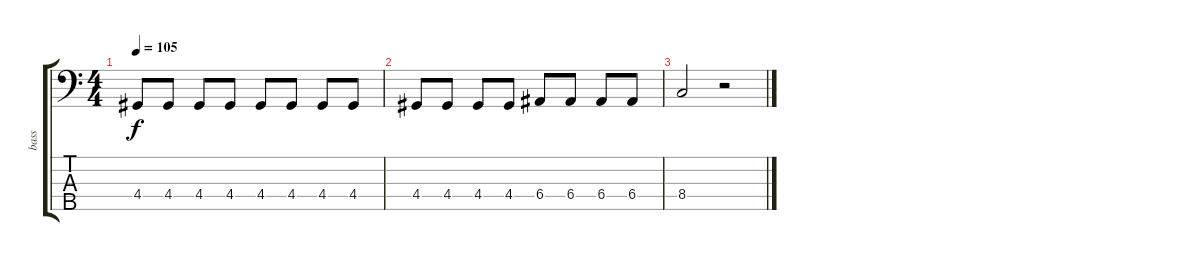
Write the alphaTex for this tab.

\track ("bass" "bass") {instrument electricbassfinger}
\staff {score tabs}
\tuning (G2 D2 A1 E1 B0) {hide}
\ts (4 4)
\tempo 105
\clef f4
\ks c
4.4.8{dy f} 4.4.8 4.4.8 4.4.8 4.4.8 4.4.8 4.4.8 4.4.8 |
4.4.8 4.4.8 4.4.8 4.4.8 6.4.8 6.4.8 6.4.8 6.4.8 |
8.4.2 r.2
